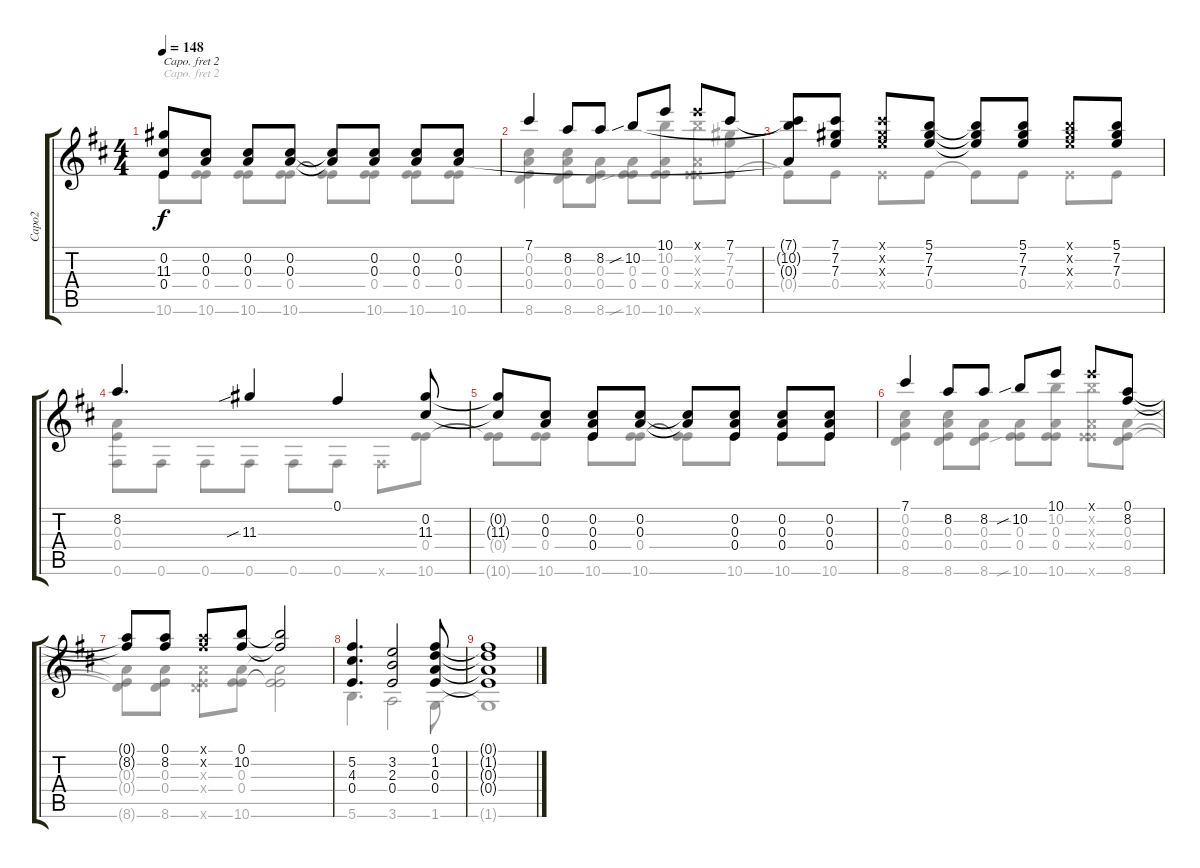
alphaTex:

\track ("Capo2" "Capo2") {instrument acousticguitarsteel}
\staff {score tabs}
\capo 2
\tuning (E4 B3 G3 D3 A2 E2) {hide}
\voice
\ts (4 4)
\tempo 148
\clef g2
\ks d
(0.2{t} 11.3{t} 0.4{t}).8{dy f} (0.2 0.3).8 (0.2 0.3).8 (0.2 0.3).8 (0.2{t} 0.3{t}).8 (0.2 0.3).8 (0.2 0.3).8 (0.2 0.3).8 |
7.1.4 8.2.8 8.2.8 10.2{sib}.8 10.1.8 10.1{x}.8 7.1.8 |
(7.1{t} 10.2{t} 0.3{t}).8 (7.1 7.2 7.3).8 (7.1{x} 7.2{x} 7.3{x}).8 (5.1 7.2 7.3).8 (5.1{t} 7.2{t} 7.3{t}).8 (5.1 7.2 7.3).8 (5.1{x} 7.2{x} 7.3{x}).8 (5.1 7.2 7.3).8 |
8.2.4{d} 11.3{sib}.4 0.1.4 (0.2 11.3).8 |
(0.2{t} 11.3{t}).8 (0.2 0.3).8 (0.2 0.3 0.4).8 (0.2 0.3).8 (0.2{t} 0.3{t}).8 (0.2 0.3 0.4).8 (0.2 0.3 0.4).8 (0.2 0.3 0.4).8 |
7.1.4 8.2.8 8.2.8 10.2{sib}.8 10.1.8 10.1{x}.8 (0.1 8.2).8 |
(0.1{t} 8.2{t}).8 (0.1 8.2).8 (0.1{x} 8.2{x}).8 (0.1 10.2).8 (0.1{t} 10.2{t}).2 |
(5.2 4.3 0.4).4{d} (3.2 2.3 0.4).2 (0.1 1.2 0.3 0.4).8 |
(0.1{t} 1.2{t} 0.3{t} 0.4{t}).1
\voice
\clef g2
\ottava regular
\simile none
\ks d
10.6{t}.8{dy f} (0.4 10.6).8 (0.4 10.6).8 (0.4 10.6).8 (0.4{t} 10.6{t}).8 (0.4 10.6).8 (0.4 10.6).8 (0.4 10.6).8 |
(0.2 0.3 0.4 8.6).4 (0.2 0.3 0.4 8.6).8 (0.3 0.4 8.6).8 (0.3 0.4 10.6{sib}).8 (10.2 0.3 0.4 10.6).8 (10.2{x} 0.3{x} 0.4{x} 10.6{x}).8 (7.2 7.3 0.4).8 |
0.4{t}.8 0.4.8 0.4{x}.8 0.4.8 0.4{t}.8 0.4.8 0.4{x}.8 0.4.8 |
(0.3 0.4 0.6).8 0.6.8 0.6.8 0.6.8 0.6.8 0.6.8 0.6{x}.8 (0.4 10.6).8 |
(0.4{t} 10.6{t}).8 (0.4 10.6).8 10.6.8 (0.4 10.6).8 (0.4{t} 10.6{t}).8 10.6.8 10.6.8 10.6.8 |
(0.2 0.3 0.4 8.6).4 (0.2 0.3 0.4 8.6).8 (0.3 0.4 8.6).8 (0.3 0.4 10.6{sib}).8 (10.2 0.3 0.4 10.6).8 (10.2{x} 0.3{x} 0.4{x} 10.6{x}).8 (0.3 0.4 8.6).8 |
(0.3{t} 0.4{t} 8.6{t}).8 (0.3 0.4 8.6).8 (0.3{x} 0.4{x} 8.6{x}).8 (0.3 0.4 10.6).8 (0.3{t} 0.4{t} 10.6{t}).2 |
5.6.4{d} 3.6.2 1.6.8 |
1.6{t}.1
